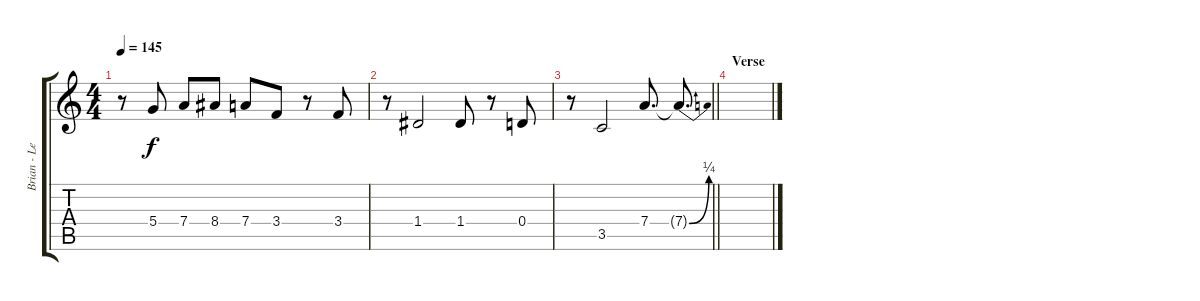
\track ("Brian - Lead Guitar" "Brian - Le") {instrument electricguitarjazz}
\staff {score tabs}
\tuning (E4 B3 G3 D3 A2 E2) {hide}
\ts (4 4)
\tempo 145
\clef g2
\ks c
r.8{dy f} 5.4.8 7.4.8 8.4.8 7.4.8 3.4.8 r.8 3.4.8 |
r.8 1.4.2 1.4.8 r.8 0.4.8 |
\barLineRight lightlight
r.8 3.5.2 7.4.8{d} 7.4{be (bend 0 0 60 1) t}.8{d} |
\section ("" "Verse")
